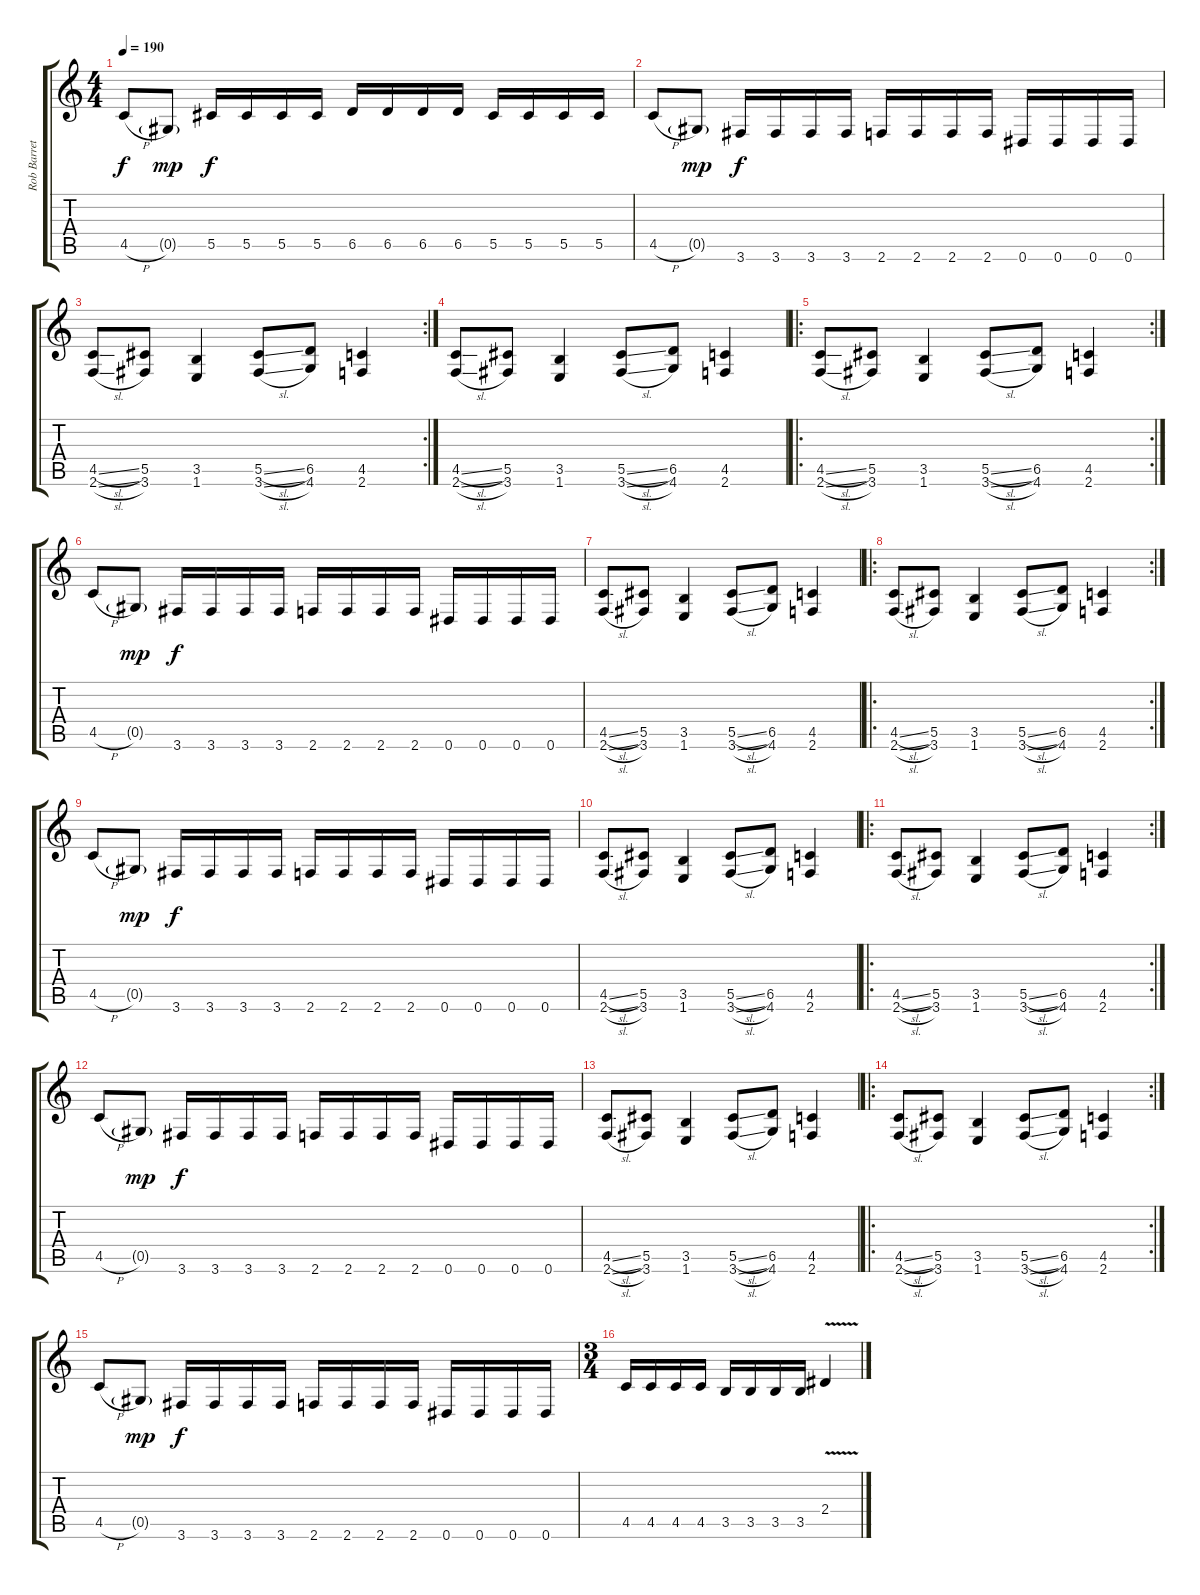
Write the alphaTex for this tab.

\track ("Rob Barret" "Rob Barret") {instrument distortionguitar}
\staff {score tabs}
\tuning (Eb4 Bb3 Gb3 Db3 Ab2 Eb2) {hide}
\ts (4 4)
\tempo 190
\clef g2
\ks c
4.5{h}.8{dy f} 0.5{g}.8{dy mp} 5.5.16{dy f} 5.5.16 5.5.16 5.5.16 6.5.16 6.5.16 6.5.16 6.5.16 5.5.16 5.5.16 5.5.16 5.5.16 |
4.5{h}.8 0.5{g}.8{dy mp} 3.6.16{dy f} 3.6.16 3.6.16 3.6.16 2.6.16 2.6.16 2.6.16 2.6.16 0.6.16 0.6.16 0.6.16 0.6.16 |
\rc 2
(4.5{sl} 2.6{sl}).8 (5.5 3.6).8 (3.5 1.6).4 (5.5{sl} 3.6{sl}).8 (6.5 4.6).8 (4.5 2.6).4 |
(4.5{sl} 2.6{sl}).8 (5.5 3.6).8 (3.5 1.6).4 (5.5{sl} 3.6{sl}).8 (6.5 4.6).8 (4.5 2.6).4 |
\ro
\rc 2
(4.5{sl} 2.6{sl}).8 (5.5 3.6).8 (3.5 1.6).4 (5.5{sl} 3.6{sl}).8 (6.5 4.6).8 (4.5 2.6).4 |
4.5{h}.8 0.5{g}.8{dy mp} 3.6.16{dy f} 3.6.16 3.6.16 3.6.16 2.6.16 2.6.16 2.6.16 2.6.16 0.6.16 0.6.16 0.6.16 0.6.16 |
(4.5{sl} 2.6{sl}).8 (5.5 3.6).8 (3.5 1.6).4 (5.5{sl} 3.6{sl}).8 (6.5 4.6).8 (4.5 2.6).4 |
\ro
\rc 2
(4.5{sl} 2.6{sl}).8 (5.5 3.6).8 (3.5 1.6).4 (5.5{sl} 3.6{sl}).8 (6.5 4.6).8 (4.5 2.6).4 |
4.5{h}.8 0.5{g}.8{dy mp} 3.6.16{dy f} 3.6.16 3.6.16 3.6.16 2.6.16 2.6.16 2.6.16 2.6.16 0.6.16 0.6.16 0.6.16 0.6.16 |
(4.5{sl} 2.6{sl}).8 (5.5 3.6).8 (3.5 1.6).4 (5.5{sl} 3.6{sl}).8 (6.5 4.6).8 (4.5 2.6).4 |
\ro
\rc 2
(4.5{sl} 2.6{sl}).8 (5.5 3.6).8 (3.5 1.6).4 (5.5{sl} 3.6{sl}).8 (6.5 4.6).8 (4.5 2.6).4 |
4.5{h}.8 0.5{g}.8{dy mp} 3.6.16{dy f} 3.6.16 3.6.16 3.6.16 2.6.16 2.6.16 2.6.16 2.6.16 0.6.16 0.6.16 0.6.16 0.6.16 |
(4.5{sl} 2.6{sl}).8 (5.5 3.6).8 (3.5 1.6).4 (5.5{sl} 3.6{sl}).8 (6.5 4.6).8 (4.5 2.6).4 |
\ro
\rc 2
(4.5{sl} 2.6{sl}).8 (5.5 3.6).8 (3.5 1.6).4 (5.5{sl} 3.6{sl}).8 (6.5 4.6).8 (4.5 2.6).4 |
4.5{h}.8 0.5{g}.8{dy mp} 3.6.16{dy f} 3.6.16 3.6.16 3.6.16 2.6.16 2.6.16 2.6.16 2.6.16 0.6.16 0.6.16 0.6.16 0.6.16 |
\ts (3 4)
4.5.16 4.5.16 4.5.16 4.5.16 3.5.16 3.5.16 3.5.16 3.5.16 2.4{v}.4
